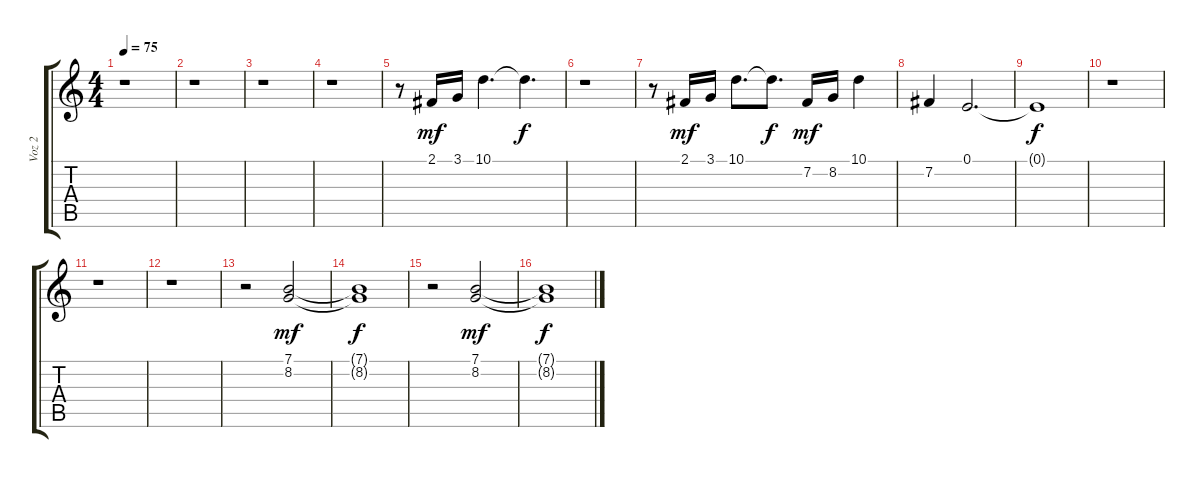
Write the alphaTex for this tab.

\track ("Voz 2" "Voz 2") {instrument synthstrings1}
\staff {score tabs}
\tuning (E4 B3 G3 D3 A2 E2) {hide}
\ts (4 4)
\tempo 75
\clef g2
\ks c
r.1{dy f} |
r.1 |
r.1 |
r.1 |
r.8 2.1.16{dy mf} 3.1.16 10.1.4{d volume 0} 10.1{t}.4{d dy f} |
r.1 |
r.8 2.1.16{dy mf volume 12} 3.1.16 10.1.8{d} 10.1{t}.8{d dy f} 7.2.16{dy mf} 8.2.16 10.1.4 |
7.2.4 0.1.2{d volume 0} |
0.1{t}.1{dy f} |
r.1 |
r.1 |
r.1{volume 12} |
r.2 (7.1 8.2).2{dy mf volume 0} |
(7.1{t} 8.2{t}).1{dy f} |
r.2{volume 12} (7.1 8.2).2{dy mf volume 0} |
(7.1{t} 8.2{t}).1{dy f}
